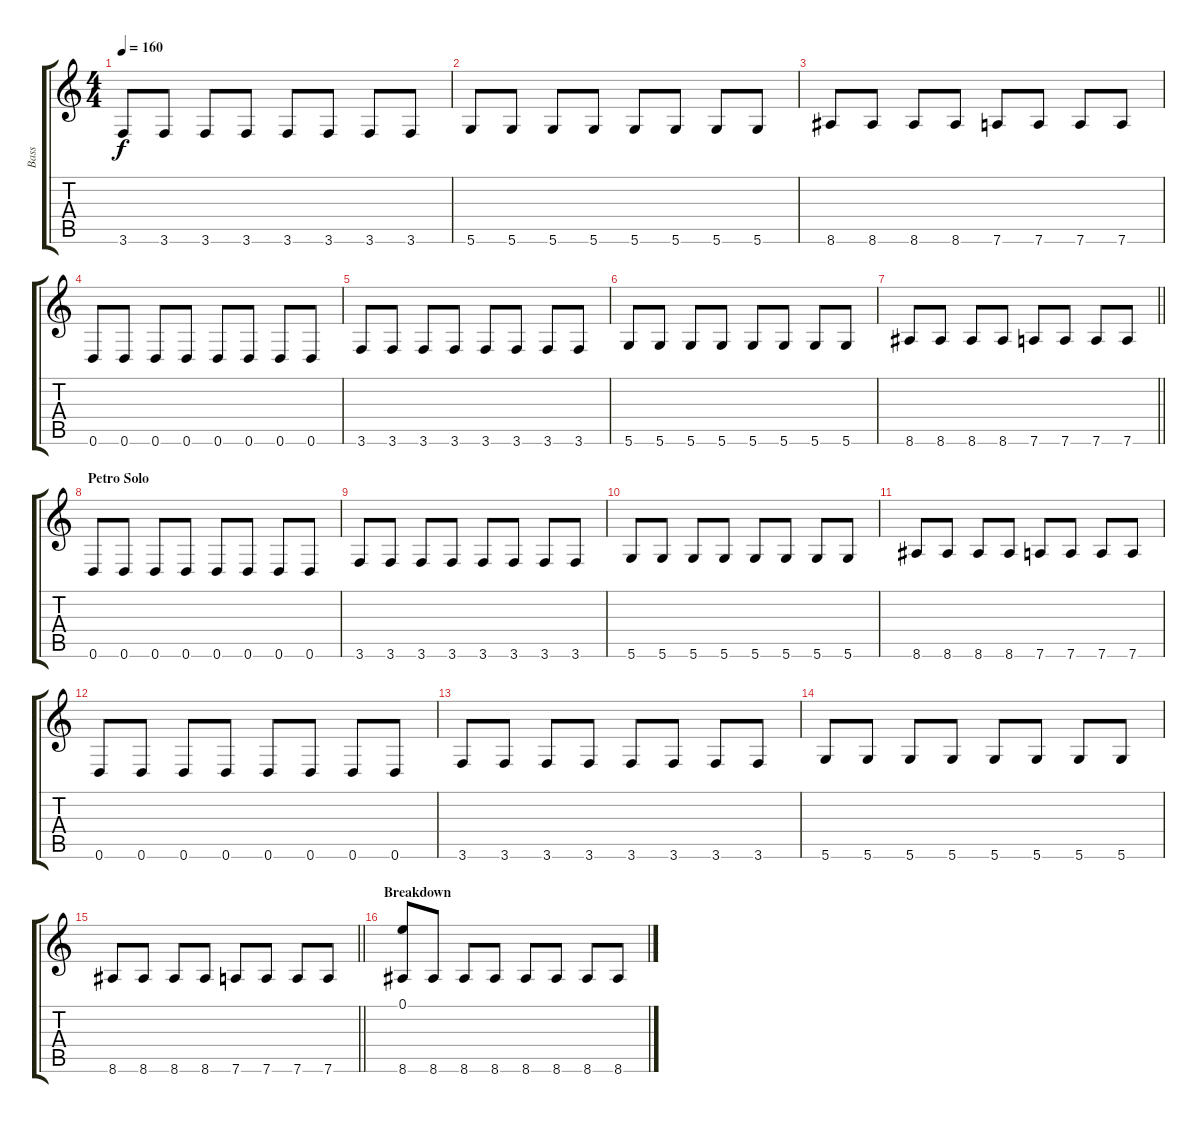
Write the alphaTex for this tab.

\track ("Bass" "Bass") {instrument electricbasspick}
\staff {score tabs}
\tuning (E4 B3 G3 D3 A2 D2) {hide}
\ts (4 4)
\tempo 160
\clef g2
\ks c
3.6.8{dy f} 3.6.8 3.6.8 3.6.8 3.6.8 3.6.8 3.6.8 3.6.8 |
5.6.8 5.6.8 5.6.8 5.6.8 5.6.8 5.6.8 5.6.8 5.6.8 |
8.6.8 8.6.8 8.6.8 8.6.8 7.6.8 7.6.8 7.6.8 7.6.8 |
0.6.8 0.6.8 0.6.8 0.6.8 0.6.8 0.6.8 0.6.8 0.6.8 |
3.6.8 3.6.8 3.6.8 3.6.8 3.6.8 3.6.8 3.6.8 3.6.8 |
5.6.8 5.6.8 5.6.8 5.6.8 5.6.8 5.6.8 5.6.8 5.6.8 |
\barLineRight lightlight
8.6.8 8.6.8 8.6.8 8.6.8 7.6.8 7.6.8 7.6.8 7.6.8 |
\section ("" "Petro Solo")
0.6.8 0.6.8 0.6.8 0.6.8 0.6.8 0.6.8 0.6.8 0.6.8 |
3.6.8 3.6.8 3.6.8 3.6.8 3.6.8 3.6.8 3.6.8 3.6.8 |
5.6.8 5.6.8 5.6.8 5.6.8 5.6.8 5.6.8 5.6.8 5.6.8 |
8.6.8 8.6.8 8.6.8 8.6.8 7.6.8 7.6.8 7.6.8 7.6.8 |
0.6.8 0.6.8 0.6.8 0.6.8 0.6.8 0.6.8 0.6.8 0.6.8 |
3.6.8 3.6.8 3.6.8 3.6.8 3.6.8 3.6.8 3.6.8 3.6.8 |
5.6.8 5.6.8 5.6.8 5.6.8 5.6.8 5.6.8 5.6.8 5.6.8 |
\barLineRight lightlight
8.6.8 8.6.8 8.6.8 8.6.8 7.6.8 7.6.8 7.6.8 7.6.8 |
\section ("" "Breakdown")
(0.1 8.6).8 8.6.8 8.6.8 8.6.8 8.6.8 8.6.8 8.6.8 8.6.8
